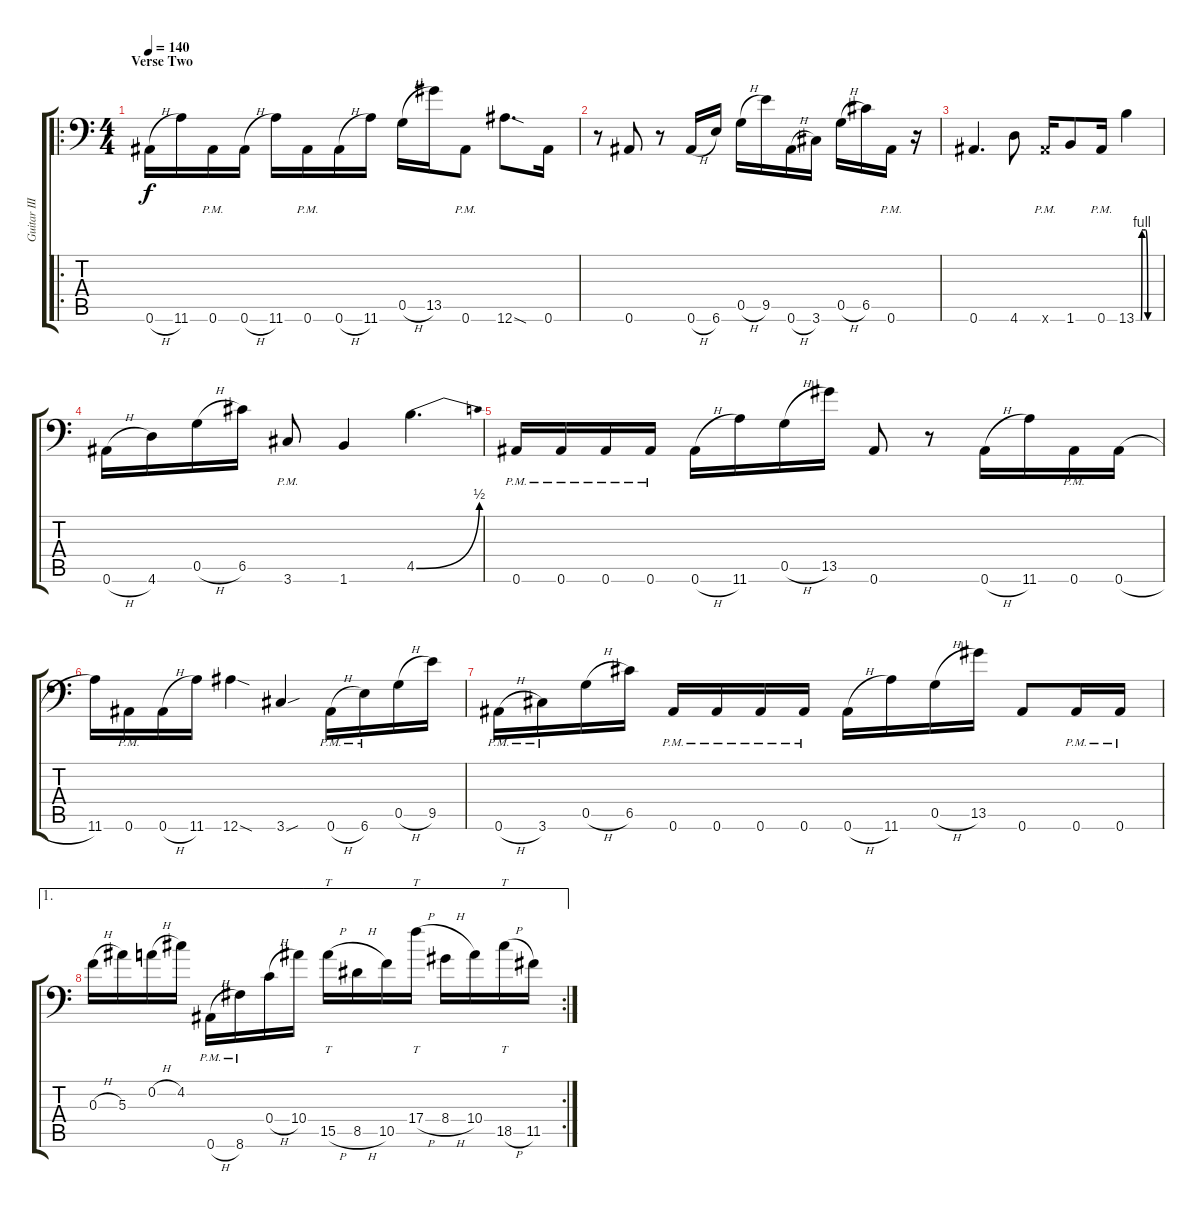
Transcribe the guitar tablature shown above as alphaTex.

\track ("Guitar III" "Guitar III") {instrument overdrivenguitar}
\staff {score tabs}
\tuning (D4 A3 F3 C3 G2 Bb1) {hide}
\ro
\ts (4 4)
\section ("" "Verse Two")
\tempo 140
\clef f4
\ks c
0.6{h}.16{dy f} 11.6.16 0.6{pm}.16 0.6{h}.16 11.6.16 0.6{pm}.16 0.6{h}.16 11.6.16 0.5{h}.16 13.5.16 0.6{pm}.8 12.6{sod}.8{d} 0.6.16 |
r.8 0.6.8 r.8 0.6{h}.16 6.6.16 0.5{h}.16 9.5.16 0.6{h}.16 3.6.16 0.5{h}.16 6.5.16 0.6{pm}.16 r.16 |
0.6.4{d} 4.6.8 0.6{pm x}.16 1.6.8 0.6{pm}.16 13.6{be (custom 0 0 6 0 9 0 13 0 15 4 20 4 24 4 30 0 60 0)}.4 |
0.6{h}.16 4.6.16 0.5{h}.16 6.5.16 3.6{pm}.8 1.6.4 4.5{be (bend 0 0 60 2)}.4{d} |
0.6{pm}.16 0.6{pm}.16 0.6{pm}.16 0.6{pm}.16 0.6{h}.16 11.6.16 0.5{h}.16 13.5.16 0.6.8 r.8 0.6{h}.16 11.6.16 0.6{pm}.16 0.6{h}.16 |
11.6.16 0.6{pm}.16 0.6{h}.16 11.6.16 12.6{sod}.4 3.6{sou}.4 0.6{h pm}.16 6.6{pm}.16 0.5{h}.16 9.5.16 |
0.6{h pm}.16 3.6{pm}.16 0.5{h}.16 6.5.16 0.6{pm}.16 0.6{pm}.16 0.6{pm}.16 0.6{pm}.16 0.6{h}.16 11.6.16 0.5{h}.16 13.5.16 0.6.8 0.6{pm}.16 0.6{pm}.16 |
\ae 1
\rc 2
0.3{h}.16 5.3.16 0.2{h}.16 4.2.16 0.6{h pm}.16 8.6{pm}.16 0.4{h}.16 10.4.16 15.5{h}.16{tt} 8.5{h}.16 10.5.16 17.4{h}.16{tt} 8.4{h}.16 10.4.16 18.5{h}.16{tt} 11.5.16
